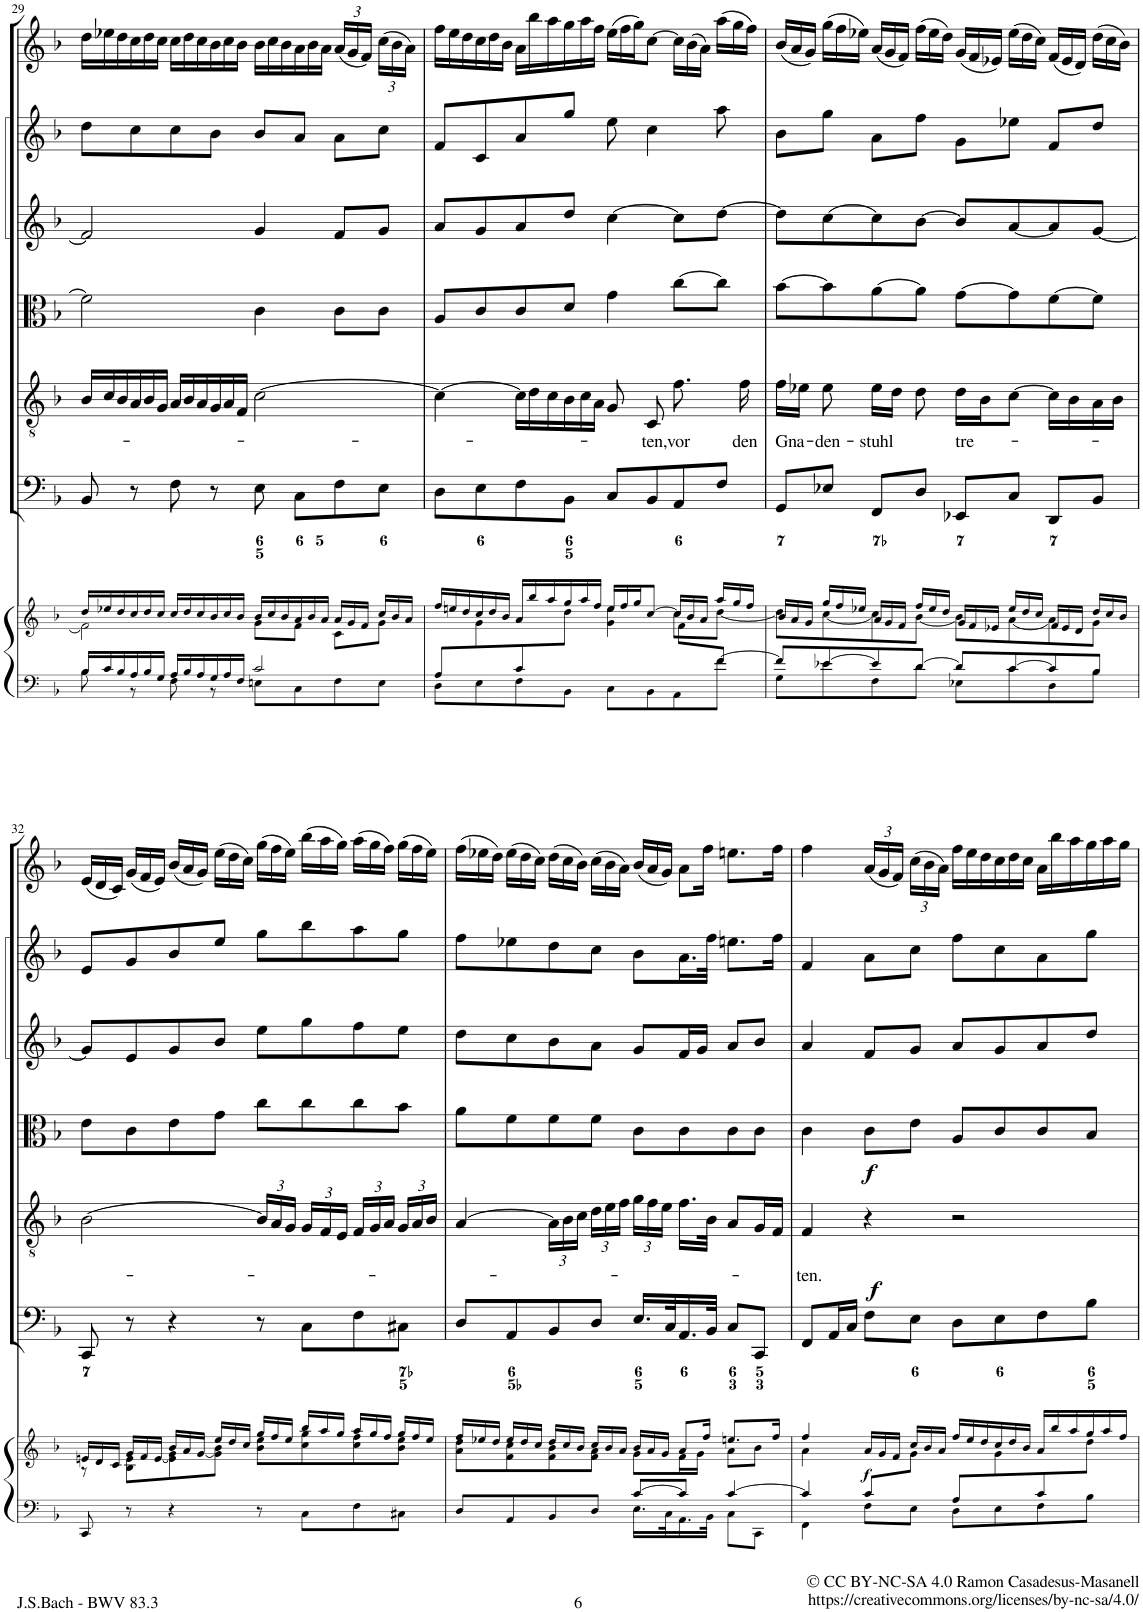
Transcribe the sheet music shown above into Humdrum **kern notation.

**kern	**kern	**dynam	**kern	**dynam	**kern	**text	**kern	**dynam	**kern	**kern	**kern
*part7	*part7	*part7	*part6	*part6	*part5	*part5	*part4	*part4	*part3	*part2	*part1
*staff8	*staff7	*staff7/8	*staff6	*staff6	*staff5	*staff5	*staff4	*staff4	*staff3	*staff2	*staff1
*I"Piano reduction	*	*	*I"Continuo	*	*I"Tenore	*	*I"Viola	*	*I"Violino II	*I"Violino I	*I"Violino Solo
*I'Pno	*	*	*	*	*	*	*	*	*	*	*I'Vln
!!LO:PB:g=z
*clefF4	*clefG2	*	*clefF4	*	*clefGv2	*	*clefC3	*	*clefG2	*clefG2	*clefG2
*k[b-]	*k[b-]	*	*k[b-]	*	*k[b-]	*	*k[b-]	*	*k[b-]	*k[b-]	*k[b-]
*M4/4	*M4/4	*	*M4/4	*	*M4/4	*	*M4/4	*	*M4/4	*M4/4	*M4/4
*met(c)	*met(c)	*	*met(c)	*	*met(c)	*	*met(c)	*	*met(c)	*met(c)	*met(c)
*Xbrackettup	*	*	*	*	*	*	*	*	*	*	*
=29	=29	=29	=29	=29	=29	=29	=29	=29	=29	=29	=29
*^	*^	*	*	*	*	*	*	*	*	*	*
24B-/LL	8B-\	24dd/LL	2f\]	.	8BB-/	.	24B-/LL	.	2f\]	.	2f/]	8dd\L	24dd\LL
24c/	.	24ee-X/	.	.	.	.	24c/	.	.	.	.	.	24ee-X\
24B-/	.	24dd/	.	.	.	.	24B-/	.	.	.	.	.	24dd\
24A/	8r	24cc/	.	.	8r	.	24A/	.	.	.	.	8cc\	24cc\
24B-/	.	24dd/	.	.	.	.	24B-/	.	.	.	.	.	24dd\
24G/JJ	.	24cc/JJ	.	.	.	.	24G/JJ	.	.	.	.	.	24cc\JJ
24A/LL	8F\	24cc/LL	.	.	8F\	.	24A/LL	.	.	.	.	8cc\	24cc\LL
24B-/	.	24dd/	.	.	.	.	24B-/	.	.	.	.	.	24dd\
24A/	.	24cc/	.	.	.	.	24A/	.	.	.	.	.	24cc\
24G/	8r	24b-/	.	.	8r	.	24G/	.	.	.	.	8b-\J	24b-\
24A/	.	24cc/	.	.	.	.	24A/	.	.	.	.	.	24cc\
24F/JJ	.	24b-/JJ	.	.	.	.	24F/JJ	.	.	.	.	.	24b-\JJ
2c/	8En\L	24b-/LL	8g\L	.	8E\	.	[2c\	.	4c\	.	4g/	8b-/L	24b-\LL
.	.	24cc/	.	.	.	.	.	.	.	.	.	.	24cc\
.	.	24b-/	.	.	.	.	.	.	.	.	.	.	24b-\
.	8C\	24a/	8f\J	.	8C\L	.	.	.	.	.	.	8a/J	24a\
.	.	24b-/	.	.	.	.	.	.	.	.	.	.	24b-\
.	.	24a/JJ	.	.	.	.	.	.	.	.	.	.	24a\JJ
*	*	*Xbrackettup	*	*	*	*	*	*	*	*	*	*	*Xbrackettup
.	8F\	24a/LL	8c\L	.	8F\	.	.	.	8c\L	.	8f/L	8a\L	(24a/LL
.	.	24g/	.	.	.	.	.	.	.	.	.	.	24g/
.	.	24f/JJ	.	.	.	.	.	.	.	.	.	.	24f/JJ)
.	8E\J	24cc/LL	8g\J	.	8E\J	.	.	.	8c\J	.	8g/J	8cc\J	(24cc\LL
.	.	24b-/	.	.	.	.	.	.	.	.	.	.	24b-\
.	.	24a/JJ	.	.	.	.	.	.	.	.	.	.	24a\JJ)
*	*	*v	*v	*	*	*	*	*	*	*	*	*	*
=30	=30	=30	=30	=30	=30	=30	=30	=30	=30	=30	=30	=30
*	*^	*	*	*	*	*	*	*	*	*	*	*
*	*	*	*brackettup	*	*	*	*	*	*	*	*	*	*brackettup
*	*	*	*^	*	*	*	*	*	*	*	*	*	*
*	*	*	*	*^	*	*	*	*	*	*	*	*	*	*
8A/L	2ryy	8D\L	24ff/LL	8ryy	2.ryy	.	8D\L	.	4c\_	.	8A/L	.	8a/L	8f/L	24ff\LL
.	.	.	24een/	.	.	.	.	.	.	.	.	.	.	.	24ee\
.	.	.	24dd/	.	.	.	.	.	.	.	.	.	.	.	24dd\
8ryy	.	8E\	24cc/	8g\	.	.	8E\	.	.	.	8c/	.	8g/	8c/	24cc\
.	.	.	24dd/	.	.	.	.	.	.	.	.	.	.	.	24dd\
.	.	.	24b-/JJ	.	.	.	.	.	.	.	.	.	.	.	24b-\JJ
8c/	.	8F\	24a/LL	8ryy	.	.	8F\	.	24c\LL]	.	8c/	.	8a/	8a/	24a\LL
.	.	.	24bb-/	.	.	.	.	.	24d\	.	.	.	.	.	24bb-\
.	.	.	24aa/	.	.	.	.	.	24c\	.	.	.	.	.	24aa\
2ryy	.	8BB-\J	24gg/	8dd\J	.	.	8BB-\J	.	24B-\	.	8d/J	.	8dd/J	8gg/J	24gg\
.	.	.	24aa/	.	.	.	.	.	24c\	.	.	.	.	.	24aa\
.	.	.	24ff/JJ	.	.	.	.	.	24A\JJ	.	.	.	.	.	24ff\JJ
*	*	*	*Xbrackettup	*	*	*	*	*	*	*	*	*	*	*	*Xbrackettup
.	4ryy	8C\L	24ee/LL	4g\ 4ee\	.	.	8C/L	.	8G/	.	4g\	.	[4cc\	8ee\	(24ee\LL
.	.	.	24ff/	.	.	.	.	.	.	.	.	.	.	.	24ff\
.	.	.	24gg/J	.	.	.	.	.	.	.	.	.	.	.	24gg\J)
!	!	!	!	!	!	!	!	!	!	!LO:LY:b	!	!	!	!	!
.	.	8BB-\	[8cc/J	.	.	.	8BB-/	.	8C/	ten,	.	.	.	4cc\	[8cc\J
!	!	!	!	!	!	!	!	!	!	!LO:LY:b	!	!	!	!	!
.	8ryy	8AA\	24cc/LL]	8cc\L	8f\L	.	8AA/	.	8.f\	vor	[8cc\L	.	8cc\L]	.	24cc\LL]
.	.	.	24b-/	.	.	.	.	.	.	.	.	.	.	.	(24b-\
.	.	.	24a/JJ	.	.	.	.	.	.	.	.	.	.	.	24a\JJ)
8ryy	8f/J	[>8f\J	24aa/LL	[8dd\J	8ryy	.	8F/J	.	.	.	8cc\J]	.	[8dd\J	8aa\	(24aa\LL
.	.	.	24gg/	.	.	.	.	.	.	.	.	.	.	.	24gg\
!	!	!	!	!	!	!	!	!	!	!LO:LY:b	!	!	!	!	!
.	.	.	.	.	.	.	.	.	16f\	den	.	.	.	.	.
.	.	.	24ff/JJ	.	.	.	.	.	.	.	.	.	.	.	24ff\JJ)
*	*v	*v	*	*	*	*	*	*	*	*	*	*	*	*	*
*	*	*	*v	*v	*	*	*	*	*	*	*	*	*	*
=31	=31	=31	=31	=31	=31	=31	=31	=31	=31	=31	=31	=31	=31
!	!	!	!	!	!	!	!	!LO:LY:b	!	!	!	!	!
8f/L]	8G\L	24b-/LL	8dd\L]	.	8GG/L	.	16f\LL	Gna-	[8b-\L	.	8dd\L]	8b-\L	(24b-/LL
.	.	24a/	.	.	.	.	.	.	.	.	.	.	24a/
.	.	.	.	.	.	.	16e-X\JJ	.	.	.	.	.	.
.	.	24g/JJ	.	.	.	.	.	.	.	.	.	.	24g/JJ)
!	!	!	!	!	!	!	!	!LO:LY:b	!	!	!	!	!
[8e-X/	8e-\	24gg/LL	[8cc\	.	8E-X/J	.	8e-\	-den-	8b-\]	.	[8cc\	8gg\J	(24gg\LL
.	.	24ff/	.	.	.	.	.	.	.	.	.	.	24ff\
.	.	24ee-X/JJ	.	.	.	.	.	.	.	.	.	.	24ee-X\JJ)
!	!	!	!	!	!	!	!	!LO:LY:b	!	!	!	!	!
8e-/]	8F\	24a/LL	8cc\]	.	8FF/L	.	16e-\LL	-stuhl	[8a\	.	8cc\]	8a\L	(24a/LL
.	.	24g/	.	.	.	.	.	.	.	.	.	.	24g/
.	.	.	.	.	.	.	16d\JJ	.	.	.	.	.	.
.	.	24f/JJ	.	.	.	.	.	.	.	.	.	.	24f/JJ)
[8d/J	8d\J	24ff/LL	[8b-\J	.	8D/J	.	8d\	.	8a\J]	.	[8b-\J	8ff\J	(24ff\LL
.	.	24ee-/	.	.	.	.	.	.	.	.	.	.	24ee-\
.	.	24dd/JJ	.	.	.	.	.	.	.	.	.	.	24dd\JJ)
!	!	!	!	!	!	!	!	!LO:LY:b	!	!	!	!	!
8d/L]	8E-X\L	24g/LL	8b-\L]	.	8EE-X/L	.	16d\LL	tre-	[8g\L	.	8b-/L]	8g\L	(24g/LL
.	.	24f/	.	.	.	.	.	.	.	.	.	.	24f/
.	.	.	.	.	.	.	16B-\J	.	.	.	.	.	.
.	.	24e-X/JJ	.	.	.	.	.	.	.	.	.	.	24e-X/JJ)
[8c/	8c\	24ee-/LL	[8a\	.	8C/J	.	[8c\J	.	8g\]	.	[8a/	8ee-X\J	(24ee-\LL
.	.	24dd/	.	.	.	.	.	.	.	.	.	.	24dd\
.	.	24cc/JJ	.	.	.	.	.	.	.	.	.	.	24cc\JJ)
8c/]	8D\	24f/LL	8a\]	.	8DD/L	.	16c\LL]	.	[8f\	.	8a/]	8f/L	(24f/LL
.	.	24e-/	.	.	.	.	.	.	.	.	.	.	24e-/
.	.	.	.	.	.	.	16B-\	.	.	.	.	.	.
.	.	24d/JJ	.	.	.	.	.	.	.	.	.	.	24d/JJ)
8B-/J	8B-\J	24dd/LL	8g\J	.	8BB-/J	.	16A\	.	8f\J]	.	[8g/J	8dd/J	(24dd\LL
.	.	24cc/	.	.	.	.	.	.	.	.	.	.	24cc\
.	.	.	.	.	.	.	16B-\JJ	.	.	.	.	.	.
.	.	24b-/JJ	.	.	.	.	.	.	.	.	.	.	24b-\JJ)
*v	*v	*	*	*	*	*	*	*	*	*	*	*	*
!!LO:LB:g=z
=32	=32	=32	=32	=32	=32	=32	=32	=32	=32	=32	=32	=32
8CC/	24en/LL	8r	.	8CC/	.	[2B-\	.	8e\L	.	8g/L]	8e/L	(24e/LL
.	24d/	.	.	.	.	.	.	.	.	.	.	24d/
.	24c/JJ	.	.	.	.	.	.	.	.	.	.	24c/JJ)
8r	24g/LL	8B-\ 8e\L	.	8r	.	.	.	8c\	.	8e/	8g/	(24g/LL
.	24f/	.	.	.	.	.	.	.	.	.	.	24f/
.	[<24e/JJ	.	.	.	.	.	.	.	.	.	.	24e/JJ)
4r	24b-/LL	8e\] 8g\	.	4r	.	.	.	8e\	.	8g/	8b-/	(24b-/LL
.	24a/	.	.	.	.	.	.	.	.	.	.	24a/
.	[<24g/JJ	.	.	.	.	.	.	.	.	.	.	24g/JJ)
.	24ee/LL	8g\] 8b-\J	.	.	.	.	.	8g\J	.	8b-/J	8ee/J	(24ee\LL
.	24dd/	.	.	.	.	.	.	.	.	.	.	24dd\
.	24cc/JJ	.	.	.	.	.	.	.	.	.	.	24cc\JJ)
*	*	*	*	*	*	*Xbrackettup	*	*	*	*	*	*
8r	24gg/LL	8b-\ 8ee\L	.	8r	.	24B-/LL]	.	8cc\L	.	8ee\L	8gg\L	(24gg\LL
.	24ff/	.	.	.	.	24A/	.	.	.	.	.	24ff\
.	24ee/JJ	.	.	.	.	24G/JJ	.	.	.	.	.	24ee\JJ)
8C\L	24bb-/LL	8cc\ 8gg\	.	8C\L	.	24G/LL	.	8cc\	.	8gg\	8bb-\	(24bb-\LL
.	24aa/	.	.	.	.	24F/	.	.	.	.	.	24aa\
.	24gg/JJ	.	.	.	.	24E/JJ	.	.	.	.	.	24gg\JJ)
8F\	24aa/LL	8cc\ 8ff\	.	8F\	.	24F/LL	.	8cc\	.	8ff\	8aa\	(24aa\LL
.	24gg/	.	.	.	.	24G/	.	.	.	.	.	24gg\
.	24ff/JJ	.	.	.	.	24A/JJ	.	.	.	.	.	24ff\JJ)
8C#X\J	24gg/LL	8b-\ 8ee\J	.	8C#X\J	.	24G/LL	.	8b-\J	.	8ee\J	8gg\J	(24gg\LL
.	24ff/	.	.	.	.	24A/	.	.	.	.	.	24ff\
.	24ee/JJ	.	.	.	.	24B-/JJ	.	.	.	.	.	24ee\JJ)
=33	=33	=33	=33	=33	=33	=33	=33	=33	=33	=33	=33	=33
*^	*	*	*	*	*	*	*	*	*	*	*	*
8D/L	2ryy	24ff/LL	8a\ 8dd\L	.	8D/L	.	[4A/	.	8a\L	.	8dd\L	8ff\L	(24ff\LL
.	.	24ee-X/	.	.	.	.	.	.	.	.	.	.	24ee-X\
.	.	24dd/JJ	.	.	.	.	.	.	.	.	.	.	24dd\JJ)
8AA/	.	24ee-/LL	8f\ 8cc\	.	8AA/	.	.	.	8f\	.	8cc\	8ee-X\	(24ee-\LL
.	.	24dd/	.	.	.	.	.	.	.	.	.	.	24dd\
.	.	24cc/JJ	.	.	.	.	.	.	.	.	.	.	24cc\JJ)
8BB-/	.	24dd/LL	8f\ 8b-\	.	8BB-/	.	24A\LL]	.	8f\	.	8b-\	8dd\	(24dd\LL
.	.	24cc/	.	.	.	.	24B-\	.	.	.	.	.	24cc\
.	.	24b-/JJ	.	.	.	.	24c\JJ	.	.	.	.	.	24b-\JJ)
8D/J	.	24cc/LL	8f\ 8a\J	.	8D/J	.	24d\LL	.	8f\J	.	8a\J	8cc\J	(24cc\LL
.	.	24b-/	.	.	.	.	24e\	.	.	.	.	.	24b-\
.	.	24a/JJ	.	.	.	.	24f\JJ	.	.	.	.	.	24a\JJ)
[8c/L	16.E\LL	24b-/LL	8g\L	.	16.E/LL	.	24g\LL	.	8c\L	.	8g/L	8b-\L	(24b-/LL
.	.	24a/	.	.	.	.	24f\	.	.	.	.	.	24a/
.	.	24g/JJ	.	.	.	.	24e\JJ	.	.	.	.	.	24g/JJ)
.	32C\K	.	.	.	32C/K	.	.	.	.	.	.	.	.
8c/J]	16.AA\	12a/L	16f\L	.	16.AA/	.	16.f\LL	.	8c\	.	16f/L	16.a\L	12a\L
.	.	.	16g\JJ	.	.	.	.	.	.	.	16g/JJ	.	.
.	.	24ff/Jk	.	.	.	.	.	.	.	.	.	.	24ff\Jk
.	32BB-\JJk	.	.	.	32BB-/JJk	.	32B-\JJk	.	.	.	.	32ff\JJk	.
[4c/	8C\L	8.een/L	8a\L	.	8C/L	.	8A/L	.	8c\	.	8a/L	8.een\L	8.een\L
.	8CC\J	.	8b-\J	.	8CC/J	.	16G/L	.	8c\J	.	8b-/J	.	.
.	.	16ff/Jk	.	.	.	.	16F/JJ	.	.	.	.	16ff\Jk	16ff\Jk
=34	=34	=34	=34	=34	=34	=34	=34	=34	=34	=34	=34	=34	=34
*	*^	*	*	*	*	*	*	*	*	*	*	*	*
!	!	!	!	!	!	!	!	!	!LO:LY:b	!	!	!	!	!
4ryy	4c/]	4FF\	4ff/	4a\	.	8FF/L	.	4F/	-ten.	4c\	.	4a/	4f/	4ff\
.	.	.	.	.	.	16AA/L	.	.	.	.	.	.	.	.
.	.	.	.	.	.	16C/JJ	.	.	.	.	.	.	.	.
!	!	!	!	!	!LO:DY:b	!	!LO:DY:a	!	!	!	!LO:DY:b	!	!	!
8c/L	8F\L	4ryy	24a/LL	8ryy	f	8F\L	f	4r	.	8c\L	f	8f/L	8a\L	(24a/LL
.	.	.	24g/	.	.	.	.	.	.	.	.	.	.	24g/
.	.	.	24f/JJ	.	.	.	.	.	.	.	.	.	.	24f/JJ)
8ryy	8E\J	.	24cc/LL	8g\J	.	8E\J	.	.	.	8e\J	.	8g/J	8cc\J	(24cc\LL
.	.	.	24b-/	.	.	.	.	.	.	.	.	.	.	24b-\
.	.	.	24a/JJ	.	.	.	.	.	.	.	.	.	.	24a\JJ)
*	*	*	*brackettup	*	*	*	*	*	*	*	*	*	*	*brackettup
8A/L	8D\L	2ryy	24ff/LL	8ryy	.	8D\L	.	2r	.	8A/L	.	8a/L	8ff\L	24ff\LL
.	.	.	24ee/	.	.	.	.	.	.	.	.	.	.	24ee\
.	.	.	24dd/	.	.	.	.	.	.	.	.	.	.	24dd\
8ryy	8E\	.	24cc/	8g\	.	8E\	.	.	.	8c/	.	8g/	8cc\	24cc\
.	.	.	24dd/	.	.	.	.	.	.	.	.	.	.	24dd\
.	.	.	24b-/JJ	.	.	.	.	.	.	.	.	.	.	24cc\JJ
8c/	8F\	.	24a/LL	8ryy	.	8F\	.	.	.	8c/	.	8a/	8a\	24a\LL
.	.	.	24bb-/	.	.	.	.	.	.	.	.	.	.	24bb-\
.	.	.	24aa/	.	.	.	.	.	.	.	.	.	.	24aa\
8ryy	8B-\J	.	24gg/	8dd\J	.	8B-\J	.	.	.	8B-/J	.	8dd/J	8gg\J	24gg\
.	.	.	24aa/	.	.	.	.	.	.	.	.	.	.	24aa\
.	.	.	24ff/JJ	.	.	.	.	.	.	.	.	.	.	24gg\JJ
*v	*v	*v	*	*	*	*	*	*	*	*	*	*	*	*
*	*v	*v	*	*	*	*	*	*	*	*	*	*
=	=	=	=	=	=	=	=	=	=	=	=
*-	*-	*-	*-	*-	*-	*-	*-	*-	*-	*-	*-
